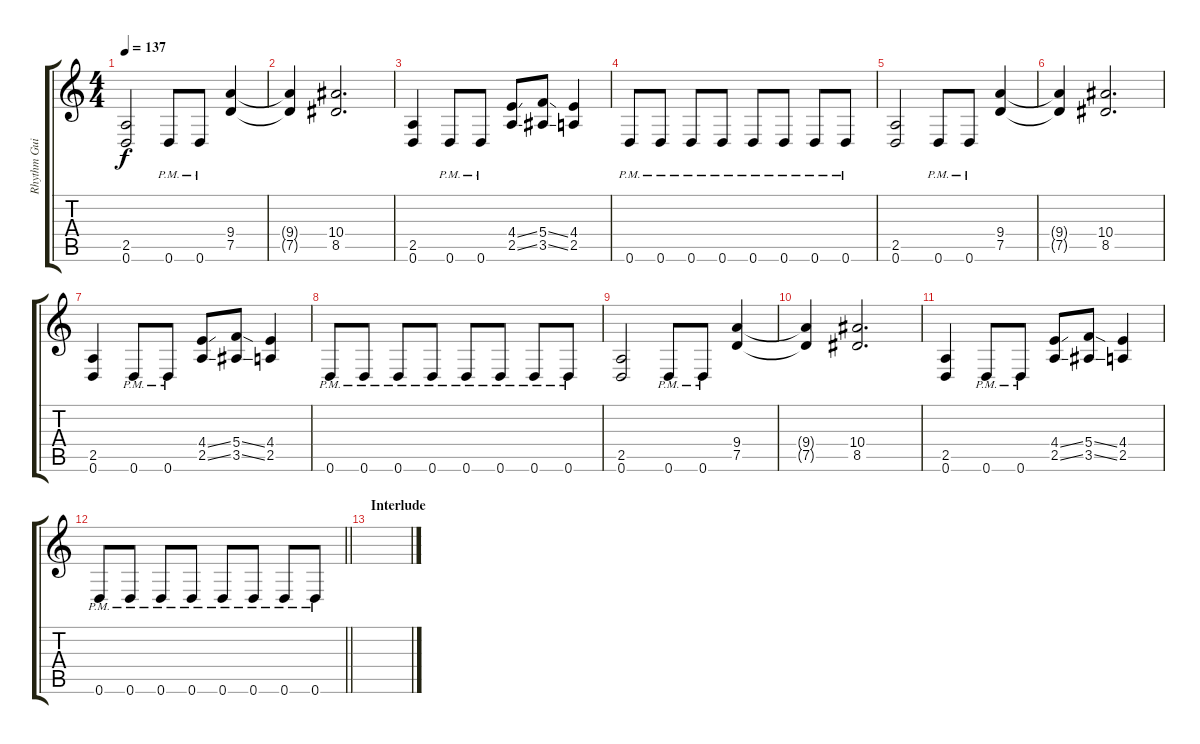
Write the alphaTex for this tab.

\track ("Rhythm Guitar" "Rhythm Gui") {instrument distortionguitar}
\staff {score tabs}
\tuning (D4 A3 F3 C3 G2 D2) {hide}
\ts (4 4)
\tempo 137
\clef g2
\ks c
(2.5 0.6).2{dy f} 0.6{pm}.8 0.6{pm}.8 (9.4 7.5).4 |
(9.4{t} 7.5{t}).4 (10.4 8.5).2{d} |
(2.5 0.6).4 0.6{pm}.8 0.6{pm}.8 (4.4{ss} 2.5{ss}).8 (5.4{ss} 3.5{ss}).8 (4.4 2.5).4 |
0.6{pm}.8 0.6{pm}.8 0.6{pm}.8 0.6{pm}.8 0.6{pm}.8 0.6{pm}.8 0.6{pm}.8 0.6{pm}.8 |
(2.5 0.6).2 0.6{pm}.8 0.6{pm}.8 (9.4 7.5).4 |
(9.4{t} 7.5{t}).4 (10.4 8.5).2{d} |
(2.5 0.6).4 0.6{pm}.8 0.6{pm}.8 (4.4{ss} 2.5{ss}).8 (5.4{ss} 3.5{ss}).8 (4.4 2.5).4 |
0.6{pm}.8 0.6{pm}.8 0.6{pm}.8 0.6{pm}.8 0.6{pm}.8 0.6{pm}.8 0.6{pm}.8 0.6{pm}.8 |
(2.5 0.6).2 0.6{pm}.8 0.6{pm}.8 (9.4 7.5).4 |
(9.4{t} 7.5{t}).4 (10.4 8.5).2{d} |
(2.5 0.6).4 0.6{pm}.8 0.6{pm}.8 (4.4{ss} 2.5{ss}).8 (5.4{ss} 3.5{ss}).8 (4.4 2.5).4 |
\barLineRight lightlight
0.6{pm}.8 0.6{pm}.8 0.6{pm}.8 0.6{pm}.8 0.6{pm}.8 0.6{pm}.8 0.6{pm}.8 0.6{pm}.8 |
\section ("" "Interlude")
